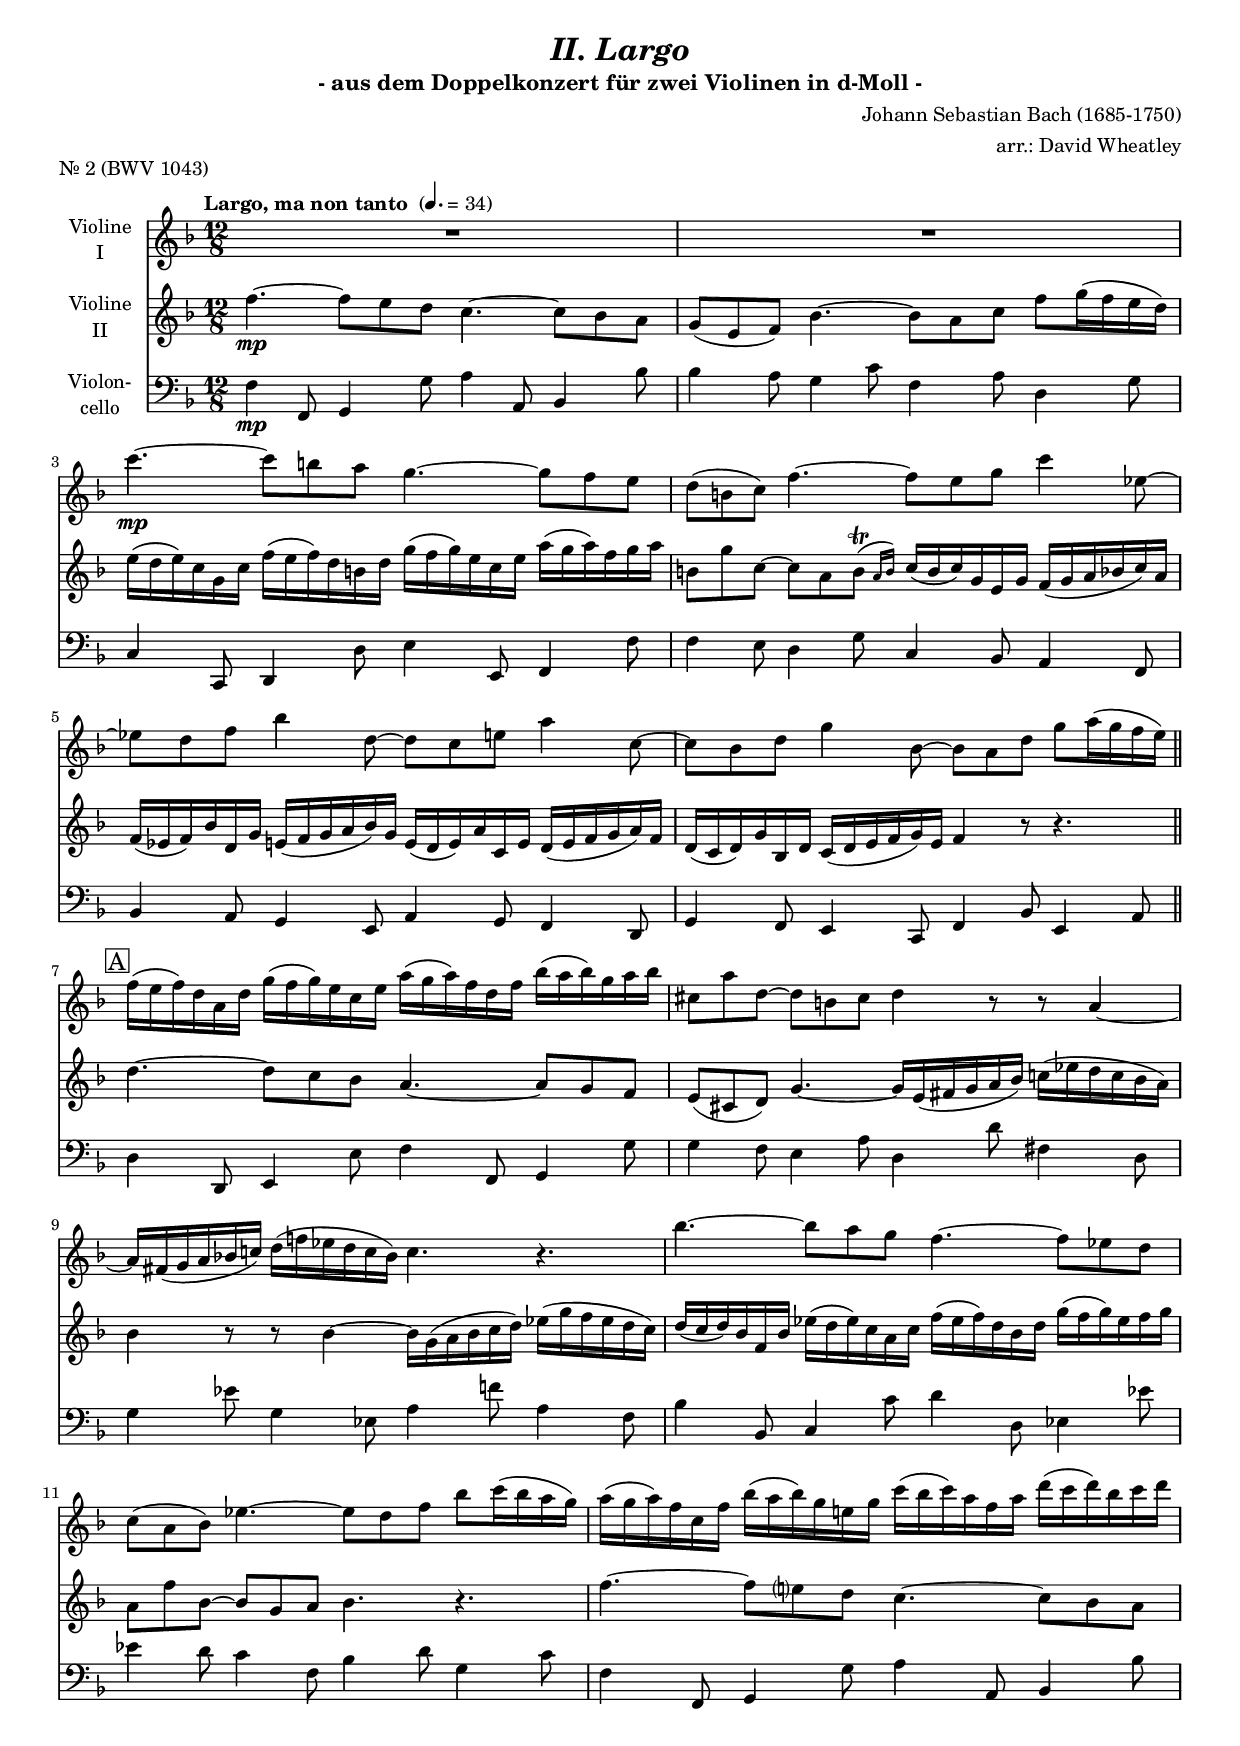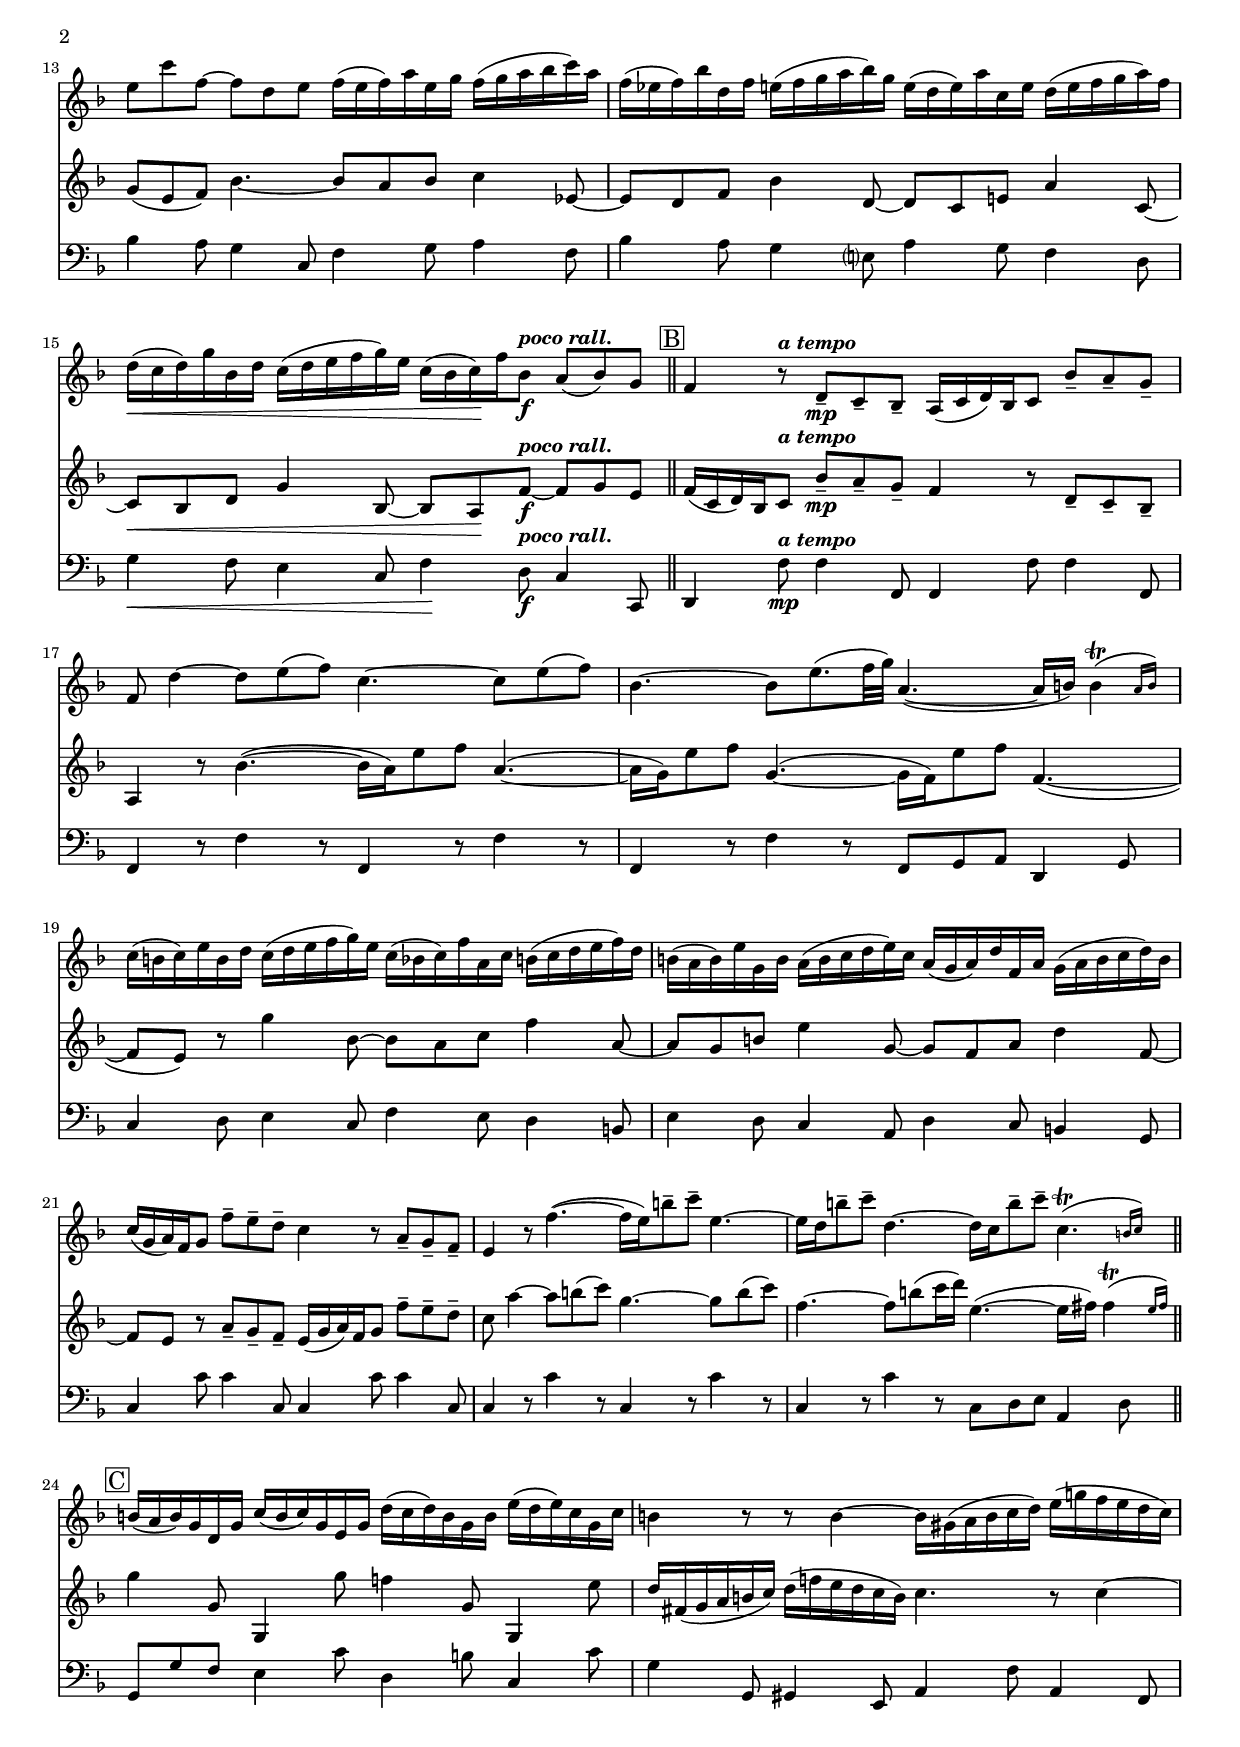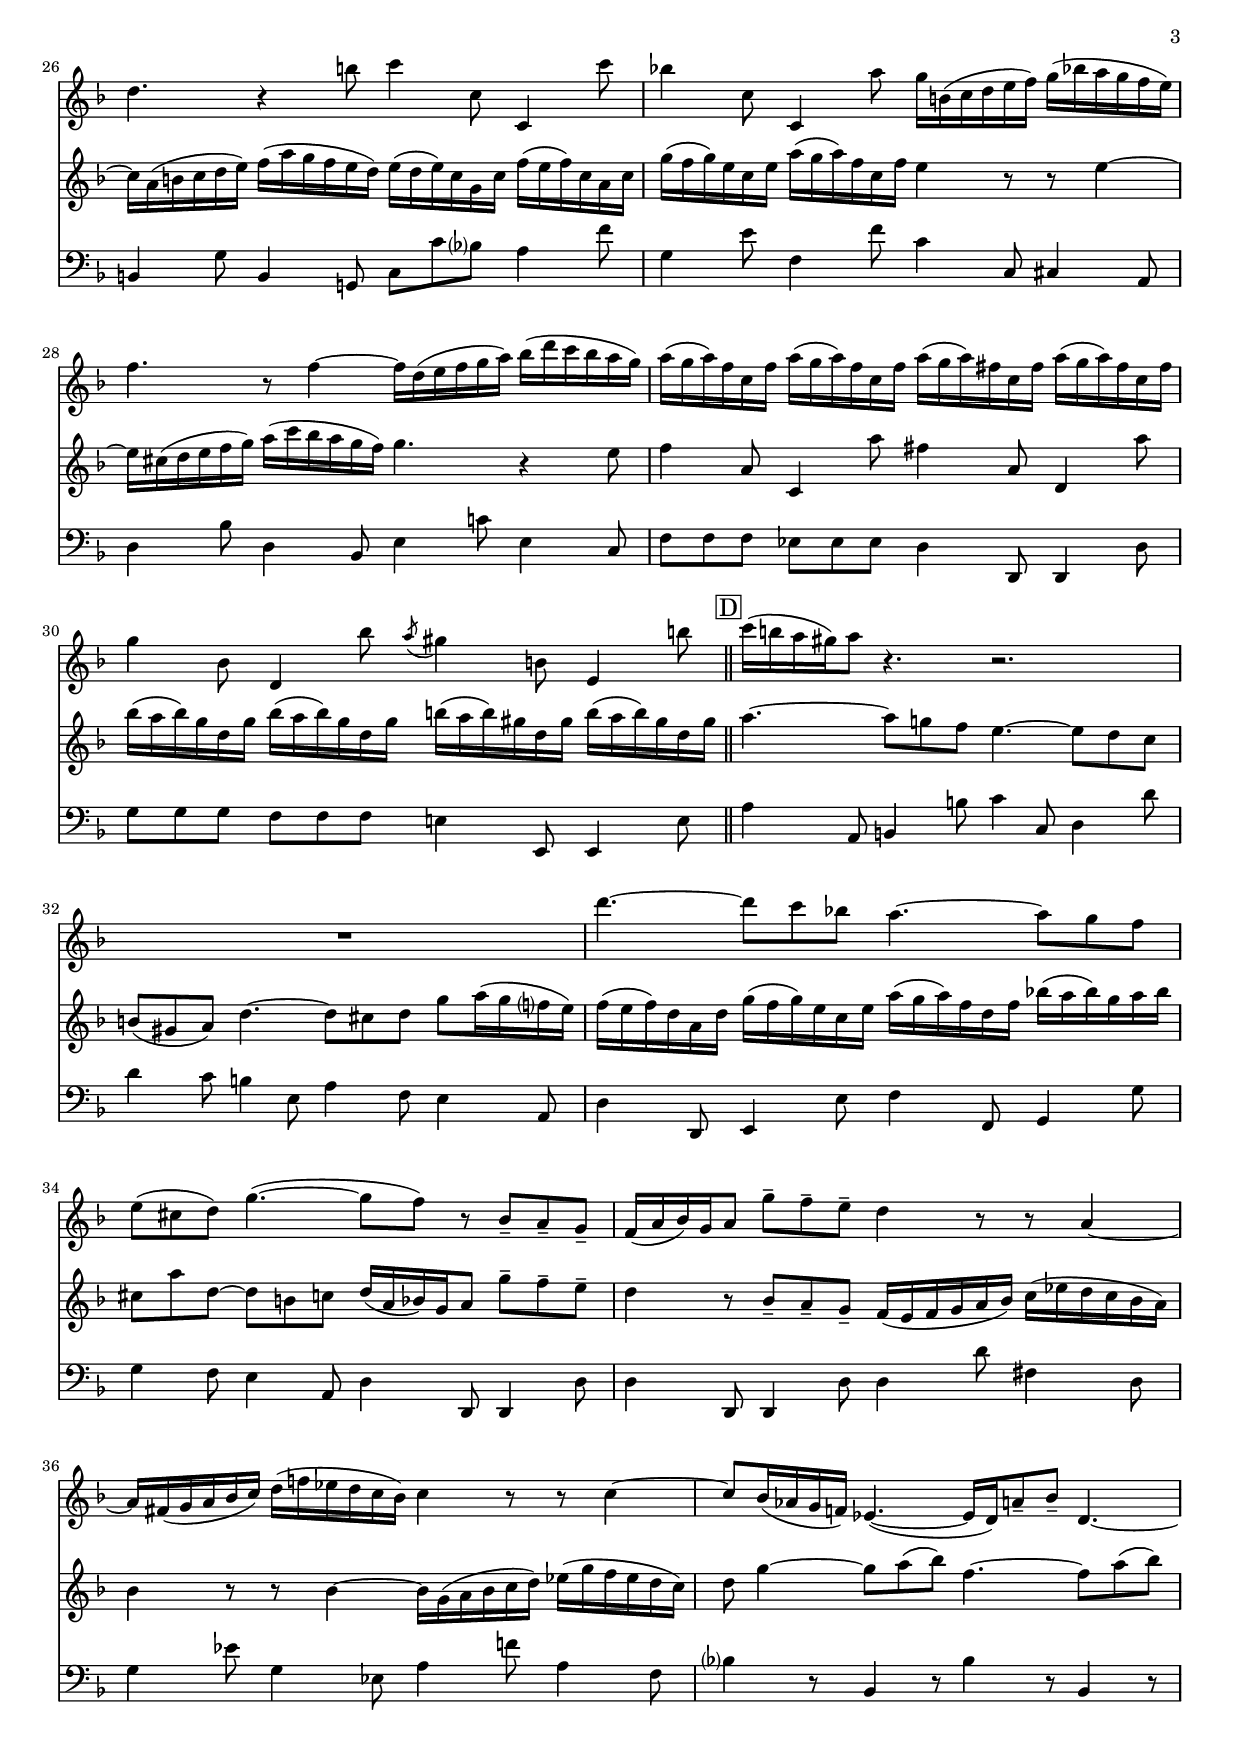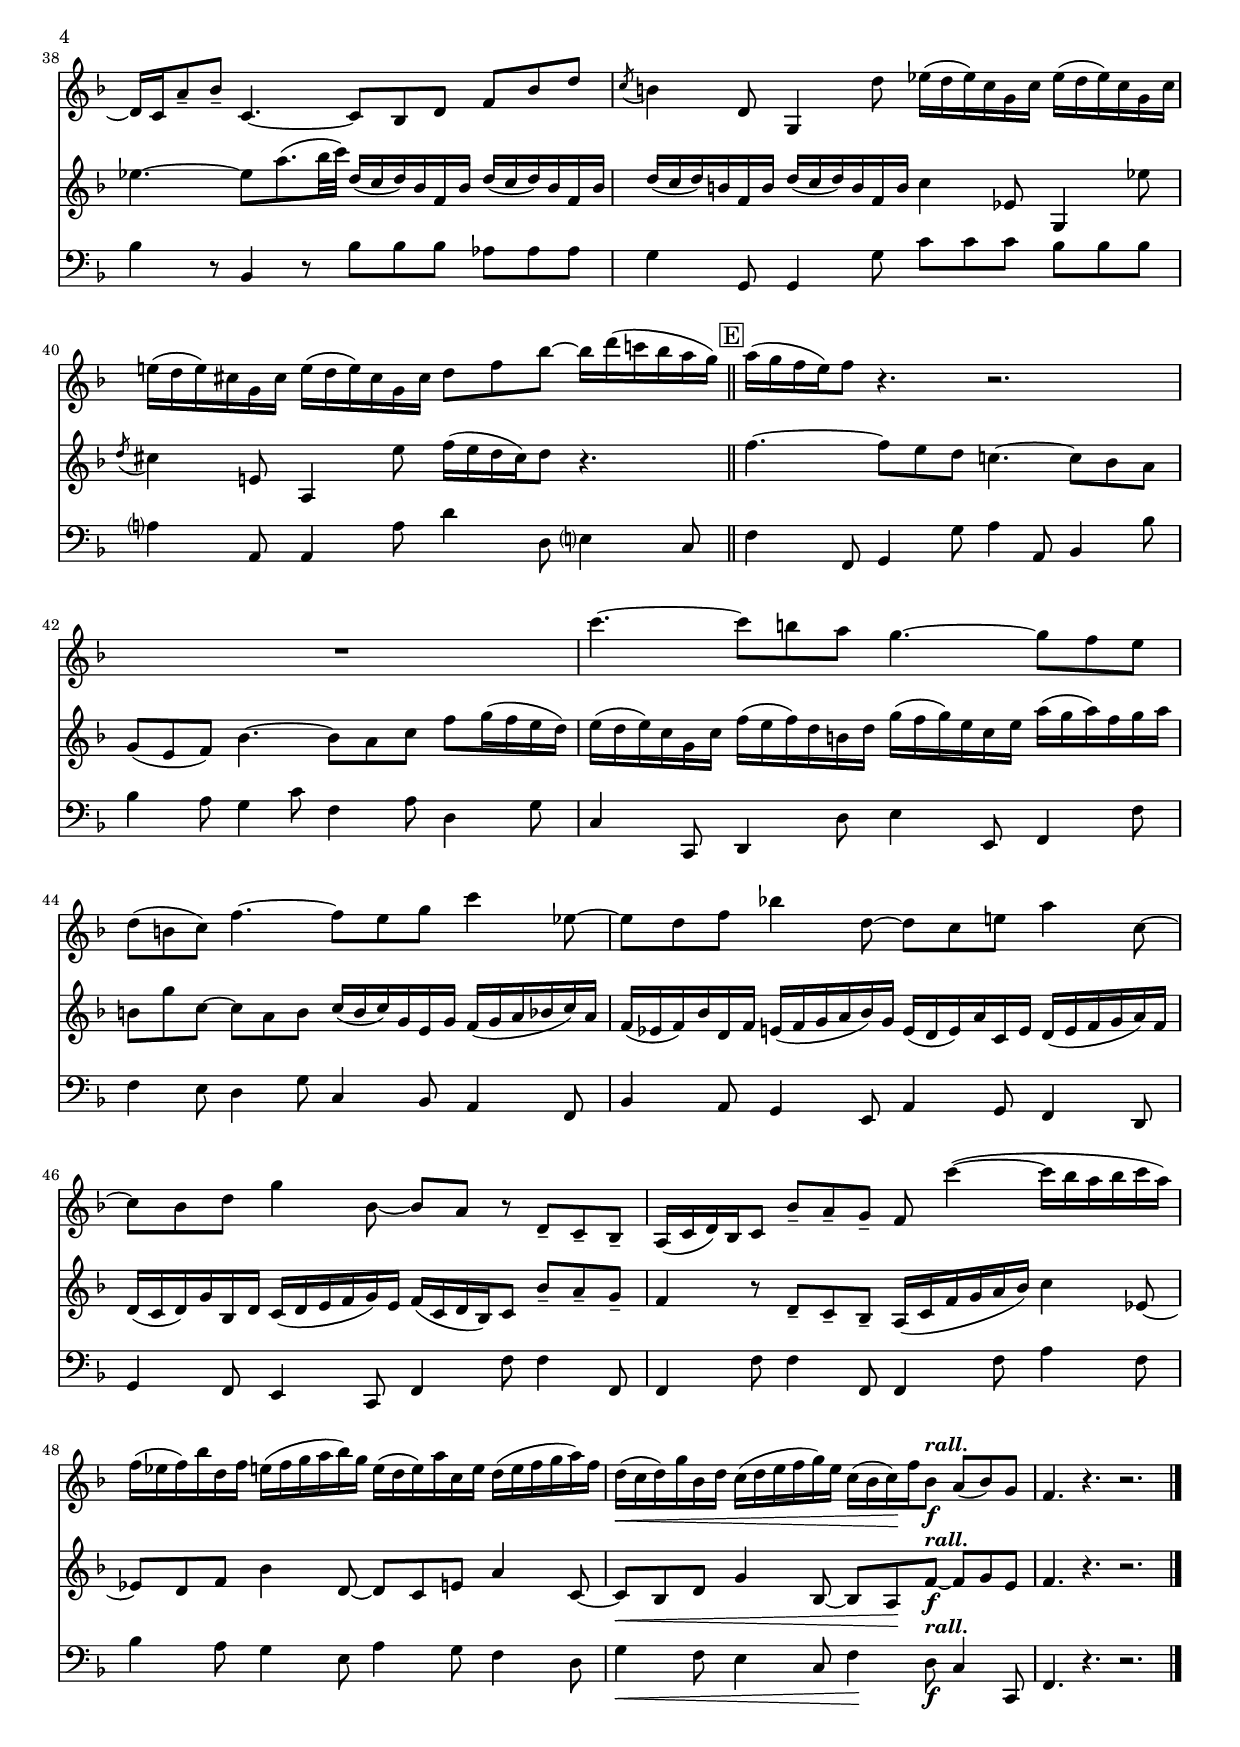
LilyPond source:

\version "2.14.2"
\include "deutsch.ly"

#(set-global-staff-size 17)

\header {
  title     = \markup \bold \italic "II. Largo"
  subtitle  = "- aus dem Doppelkonzert für zwei Violinen in d-Moll -"
  composer  = "Johann Sebastian Bach (1685-1750)"
  arranger  = "arr.: David Wheatley"
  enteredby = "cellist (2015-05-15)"
  piece     = "Nr. 2 (BWV 1043)"
}

voiceconsts = {
  \key f \major
  \time 12/8
  \tempo "Largo, ma non tanto " 4.=34
  \numericTimeSignature
  \compressFullBarRests
  %\set tupletSpannerDuration = #(ly:make-moment 1 4)
}

mist = "string ensemble 1"
miba = "drawbar organ"
%mist = "church organ"
%miba = "church organ"

boxa = { \bar "||" \mark \markup \box "A" }
boxb = { \bar "||" \mark \markup \box "B" }
boxc = { \bar "||" \mark \markup \box "C" }
boxd = { \bar "||" \mark \markup \box "D" }
boxe = { \bar "||" \mark \markup \box "E" }

atem = \markup \bold \italic "a tempo"
pral = \markup \bold \italic "poco rall."
rall = \markup \bold \italic "rall."

va = \relative c''' {
  \voiceconsts

  R1.*2
  c4.~\mp c8 h a g4.~ g8 f e
  d( h c) f4.~ f8 e g c4 es,8~

  es d f b4 d,8~ d c e! a4 c,8~
  c b d g4 b,8~ b a d g a16( g f e) \boxa

  f( e f) d a d g( f g) e c e a( g a) f d f b( a b) g a b
  cis,8 a' d,~ d h cis d4 r8 r a4~

  a16 fis( g a b! c!) d( f! es d c b) c4. r
  b'~ b8 a g f4.~ f8 es d
  c( a b) es4.~ es8 d f b c16( b a g)

  a( g a) f c f b( a b) g e! g c( b c) a f a d( c d) b c d
  e,8 c' f,~ f d e f16( e f) a e g f( g a b c) a

  f( es f) b d, f e( f g a b) g e( d e) a c, e d( e f g a) f
  d(\< c d) g b, d c( d e f g) e c( b c)\! f b,8\f^\pral a( b) g \boxb

  f4 r8^\atem d--\mp c-- b-- a16( c d) b c8 b'-- a-- g--
  f d'4~ d8 e( f) c4.~ c8 e( f)
  b,4.~ b8 e8.( f32 g) a,4.(~ a16 h) \afterGrace h4(\trill { a16[ h]) }

  c( h c) e h d c( d e f g) e c( b c) f a, c h( c d e f) d
  h( a h) e g, h a( h c d e) c a( g a) d f, a g( a h c d) h

  c( g a) f g8 f'-- e-- d-- c4 r8 a-- g-- f--
  e4 r8 f'4.(~ f16 e) h'8-- c-- e,4.~
  e16 d h'8-- c-- d,4.~ d16 c h'8-- c-- \afterGrace c,4.(\trill { h16[ c]) } \boxc

  h( a h) g d g c( h c) g e g d'( c d) h g h e( d e) c g c
  h4 r8 r h4~ h16 gis( a h c d) e( g! f e d c)

  d4. r4 h'8 c4 c,8 c,4 c''8
  b!4 c,8 c,4 a''8 g16 h,( c d e f) g( b! a g f e)

  f4. r8 f4~ f16 d( e f g a) b( d c b a g)
  a( g a) f c f a( g a) f c f a( g a) fis c fis a( g a) fis c fis

  g4 b,8 d,4 b''8 \acciaccatura a gis4 h,8 e,4 h''8 \boxd
  c16( h a gis) a8 r4. r2.
  R1.
  d4.~ d8 c b! a4.~ a8 g f

  e( cis d) g4.(~ g8 f) r b,-- a-- g--
  f16( a b) g a8 g'-- f-- e-- d4 r8 r a4~
  a16 fis( g a b c) d( f! es d c b) c4 r8 r c4~

  c8 b16( as g f!) es4.(~ es16 d) a'8-- b-- d,4.~
  d16 c a'8-- b-- c,4.~ c8 b d f b d

  \acciaccatura c h4 d,8 g,4 d''8 es16( d es) c g c es( d es) c g c
  e!( d e) cis g cis e( d e) cis g cis d8 f b~ b16 d( c! b a g) \boxe

  a( g f e) f8 r4. r2.
  R1.
  c'4.~ c8 h a g4.~ g8 f e
  d( h c) f4.~ f8 e g c4 es,8~

  es d f b!4 d,8~ d c e a4 c,8~
  c b d g4 b,8~ b a r d,-- c-- b--

  a16( c d) b c8 b'-- a-- g-- f c''4(~ c16 b a b c a)
  f( es f) b d, f e( f g a b) g e( d e) a c, e d( e f g a) f

  d(\< c d) g b, d c( d e f g) e c( b c)\! f b,8\f^\rall a( b) g
  f4. r r2. \bar "|."
}

vb = \relative c'' {
  \voiceconsts

  f4.~\mp f8 e d c4.~ c8 b a
  g( e f) b4.~ b8 a c f g16( f e d)

  e( d e) c g c f( e f) d h d g( f g) e c e a( g a) f g a
  h,8 g' c,~ c a \afterGrace h(\trill { a16[ h]) } c( h c) g e g f( g a b c) a

  f( es f) b d, g e( f g a b) g e( d e) a c, e d( e f g a) f
  d( c d) g b, d c( d e f g) e f4 r8 r4. \boxa

  d'~ d8 c b a4.~ a8 g f
  e( cis d) g4.~ g16 e( fis g a b) c!( es d c b a)
  b4 r8 r b4~ b16 g( a b c d) es( g f es d c)

  d( c d) b f b es( d es) c a c f( es f) d b d g( f g) es f g
  a,8 f' b,~ b g a b4. r
  f'~ f8 e? d c4.~ c8 b a

  g( e f) b4.~ b8 a b c4 es,8~
  es d f b4 d,8~ d c e! a4 c,8~
  c\< b d g4 b,8~ b a\! f'~\f^\pral f g e \boxb

  f16( c d) b c8^\atem b'--\mp a-- g-- f4 r8 d-- c-- b--
  a4 r8 b'4.(~ b16 a) e'8 f a,4.(~
  a16 g) e'8 f g,4.(~ g16 f) e'8 f f,4.(~

  f8 e) r g'4 b,8~ b a c f4 a,8~
  a g h e4 g,8~ g f a d4 f,8~
  f e r a-- g-- f-- e16( g a) f g8 f'-- e-- d--

  c a'4~ a8 h( c) g4.~ g8 h( c)
  f,4.~ f8 h( c16 d) e,4.(~ e16 fis) \afterGrace fis4(\trill { e16[ fis]) } \boxc
  g4 g,8 g,4 g''8 f!4 g,8 g,4 e''8

  d16 fis,( g a h c) d( f! e d c h) c4. r8 c4~
  c16 a( h c d e) f( a g f e d) e( d e) c g c f( e f) c a c

  g'( f g) e c e a( g a) f c f e4r8 r e4~
  e16 cis( d e f g) a( c b a g f) g4. r4 e8

  f4 a,8 c,4 a''8 fis4 a,8 d,4 a''8
  b16( a b) g d g b( a b) g d g h( a h) gis d gis h( a h) gis d gis \boxd

  a4.~ a8 g! f e4.~ e8 d c
  h( gis a) d4.~ d8 cis d g a16( g f? e)

  f( e f) d a d g( f g) e c e a( g a) f d f b!( a b) g a b
  cis,8 a' d,~ d h c d16( a b) g a8 g'-- f-- e--

  d4 r8 b-- a-- g-- f16( e f g a b) c( es d c b a)
  b4 r8 r b4~ b16 g( a b c d) es( g f es d c)
  d8 g4~ g8 a( b) f4.~ f8 a( b)

  es,4.~ es8 a8.( b32 c) d,16( c d) b f b d( c d) b f b
  d( c d) h f h d( c d) h f h c4 es,8 g,4 es''8

  \acciaccatura d cis4 e,!8 a,4 e''8 f16( e d cis) d8 r4. \boxe
  f~ f8 e d c!4.~ c8 b a

  g( e f) b4.~ b8 a c f g16( f e d)
  e( d e) c g c f( e f) d h d g( f g) e c e a( g a) f g a

  h,8 g' c,~ c a h c16( h c) g e g f( g a b c) a
  f( es f) b d, f e!( f g a b) g e( d e) a c, e d( e f g a) f

  d( c d) g b, d c( d e f g) e f( c d b) c8 b'-- a-- g--
  f4 r8 d-- c-- b-- a16( c f g a b) c4 es,8~

  es d f b4 d,8~ d c e a4 c,8~
  c\< b d g4 b,8~ b a\! f'~\f^\rall f g e
  f4. r r2. \bar "|."
}

vc = \relative c {
  \voiceconsts
  \clef "bass"

  f4\mp f,8 g4 g'8 a4 a,8 b4 b'8
  b4 a8 g4 c8 f,4 a8 d,4 g8
  c,4 c,8 d4 d'8 e4 e,8 f4 f'8

  f4 e8 d4 g8 c,4 b8 a4 f8
  b4 a8 g4 e8 a4 g8 f4 d8
  g4 f8 e4 c8 f4 b8 e,4 a8 \boxa

  d4 d,8 e4 e'8 f4 f,8 g4 g'8
  g4 f8 e4 a8 d,4 d'8 fis,4 d8
  g4 es'8 g,4 es8 a4 f'!8 a,4 f8

  b4 b,8 c4 c'8 d4 d,8 es4 es'8
  es4 d8 c4 f,8 b4 d8 g,4 c8
  f,4 f,8 g4 g'8 a4 a,8 b4 b'8

  b4 a8 g4 c,8 f4 g8 a4 f8
  b4 a8 g4 e?8 a4 g8 f4 d8
  g4\< f8 e4 c8 f4\! d8\f^\pral c4 c,8 \boxb
  d4 f'8\mp^\atem f4 f,8 f4 f'8 f4 f,8
  f4 r8 f'4 r8 f,4 r8 f'4 r8
  f,4 r8 f'4 r8 f, g a d,4 g8

  c4 d8 e4 c8 f4 e8 d4 h8
  e4 d8 c4 a8 d4 c8 h4 g8

  c4 c'8 c4 c,8 c4 c'8 c4 c,8
  c4 r8 c'4 r8 c,4 r8 c'4 r8
  c,4 r8 c'4 r8 c, d e a,4 d8 \boxc

  g, g' f e4 c'8 d,4 h'8 c,4 c'8
  g4 g,8 gis4 e8 a4 f'8 a,4 f8
  h4 g'8 h,4 g!8 c c' b? a4 f'8

  g,4 e'8 f,4 f'8 c4 c,8 cis4 a8
  d4 b'8 d,4b8 e4 c'!8 e,4 c8
  f f f es es es d4 d,8 d4 d'8

  g g g f f f e!4 e,8 e4 e'8 \boxd
  a4 a,8 h4 h'8 c4 c,8 d4 d'8
  d4 c8 h4 e,8 a4 f8 e4 a,8

  d4 d,8 e4 e'8 f4 f,8 g4 g'8
  g4 f8 e4 a,8 d4 d,8 d4 d'8
  d4 d,8 d4 d'8 d4 d'8 fis,4 d8

  g4 es'8 g,4 es8 a4 f'!8 a,4 f8
  b?4 r8 b,4 r8 b'4 r8 b,4 r8
  b'4 r8 b,4 r8 b' b b as as as

  g4 g,8 g4 g'8 c c c b b b
  a?4 a,8 a4 a'8 d4 d,8 e?4 c8 \boxe
  f4 f,8 g4 g'8 a4 a,8 b4 b'8

  b4 a8 g4 c8 f,4 a8 d,4 g8
  c,4 c,8 d4 d'8 e4 e,8 f4 f'8
  f4 e8 d4 g8 c,4 b8 a4 f8

  b4a8 g4 e8 a4 g8 f4 d8
  g4 f8 e4 c8 f4 f'8 f4 f,8
  f4 f'8 f4 f,8 f4 f'8 a4 f8

  b4 a8 g4 e8 a4 g8 f4 d8
  g4\< f8 e4 c8 f4\! d8\f^\rall c4 c,8
  f4. r r2. \bar "|."
}


music = <<
      \new Staff {
        \set Staff.midiInstrument = \mist
        \set Staff.instrumentName = \markup \center-column { "Violine" "I" }
        \transpose f f { \va }
      }

      \new Staff {
        \set Staff.midiInstrument = \mist
        \set Staff.instrumentName = \markup \center-column { "Violine" "II" }
        \transpose f f { \vb }
      }

      \new Staff {
        \set Staff.midiInstrument = \miba
        \set Staff.instrumentName = \markup \center-column { "Violon-" "cello" }
        \transpose f f { \vc }
      }
>>

\book {
  \score {
   \music
    \layout {}
  }

  \score {
    \unfoldRepeats \music

    \midi {
      \context {
        \Score
      }
    }
  }
}
